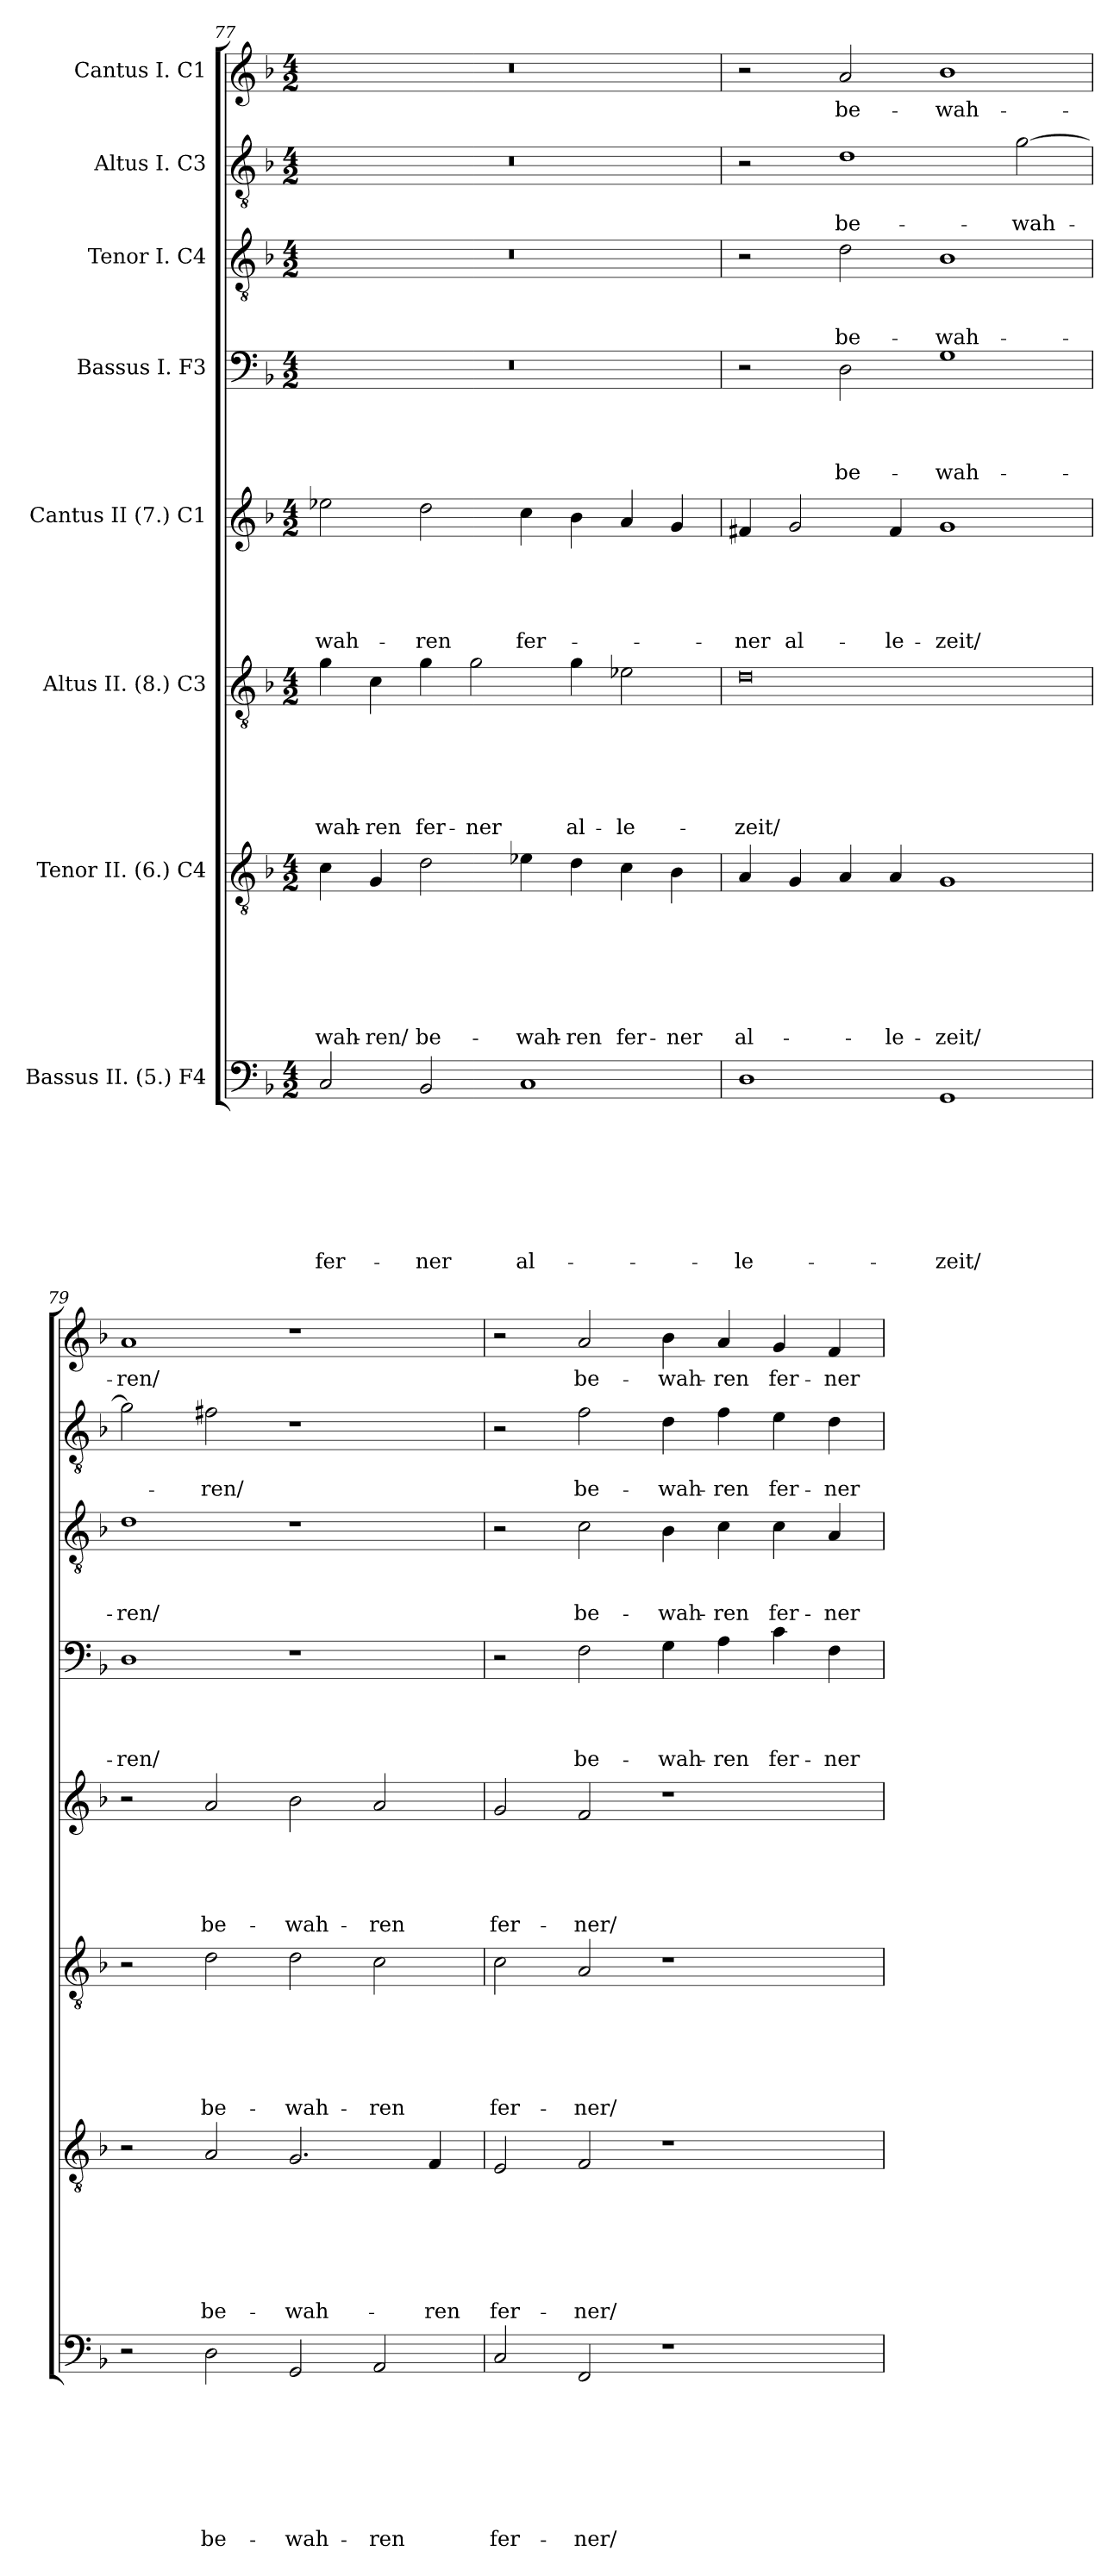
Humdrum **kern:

**kern	**text	**text	**text	**text	**text	**text	**text	**text	**kern	**text	**text	**text	**text	**text	**text	**text	**kern	**text	**text	**text	**text	**text	**text	**kern	**text	**text	**text	**text	**text	**kern	**text	**text	**text	**text	**kern	**text	**text	**text	**kern	**text	**text	**kern	**text
*part8	*part8	*part8	*part8	*part8	*part8	*part8	*part8	*part8	*part7	*part7	*part7	*part7	*part7	*part7	*part7	*part7	*part6	*part6	*part6	*part6	*part6	*part6	*part6	*part5	*part5	*part5	*part5	*part5	*part5	*part4	*part4	*part4	*part4	*part4	*part3	*part3	*part3	*part3	*part2	*part2	*part2	*part1	*part1
*staff8	*staff8	*staff8	*staff8	*staff8	*staff8	*staff8	*staff8	*staff8	*staff7	*staff7	*staff7	*staff7	*staff7	*staff7	*staff7	*staff7	*staff6	*staff6	*staff6	*staff6	*staff6	*staff6	*staff6	*staff5	*staff5	*staff5	*staff5	*staff5	*staff5	*staff4	*staff4	*staff4	*staff4	*staff4	*staff3	*staff3	*staff3	*staff3	*staff2	*staff2	*staff2	*staff1	*staff1
*I"Bassus II. (5.) F4	*	*	*	*	*	*	*	*	*I"Tenor II. (6.) C4	*	*	*	*	*	*	*	*I"Altus II. (8.) C3	*	*	*	*	*	*	*I"Cantus  II (7.) C1	*	*	*	*	*	*I"Bassus I. F3	*	*	*	*	*I"Tenor I.  C4	*	*	*	*I"Altus I. C3	*	*	*I"Cantus I. C1	*
!!LO:PB:g=z
*clefF4	*	*	*	*	*	*	*	*	*clefGv2	*	*	*	*	*	*	*	*clefGv2	*	*	*	*	*	*	*clefG2	*	*	*	*	*	*clefF4	*	*	*	*	*clefGv2	*	*	*	*clefGv2	*	*	*clefG2	*
*k[b-]	*	*	*	*	*	*	*	*	*k[b-]	*	*	*	*	*	*	*	*k[b-]	*	*	*	*	*	*	*k[b-]	*	*	*	*	*	*k[b-]	*	*	*	*	*k[b-]	*	*	*	*k[b-]	*	*	*k[b-]	*
*F:	*	*	*	*	*	*	*	*	*F:	*	*	*	*	*	*	*	*F:	*	*	*	*	*	*	*F:	*	*	*	*	*	*F:	*	*	*	*	*F:	*	*	*	*F:	*	*	*F:	*
*M4/2	*	*	*	*	*	*	*	*	*M4/2	*	*	*	*	*	*	*	*M4/2	*	*	*	*	*	*	*M4/2	*	*	*	*	*	*M4/2	*	*	*	*	*M4/2	*	*	*	*M4/2	*	*	*M4/2	*
=77	=77	=77	=77	=77	=77	=77	=77	=77	=77	=77	=77	=77	=77	=77	=77	=77	=77	=77	=77	=77	=77	=77	=77	=77	=77	=77	=77	=77	=77	=77	=77	=77	=77	=77	=77	=77	=77	=77	=77	=77	=77	=77	=77
!	!	!	!	!	!	!	!	!LO:LY:b	!	!	!	!	!	!	!	!LO:LY:b	!	!	!	!	!	!	!LO:LY:b	!	!	!	!	!	!LO:LY:b	!	!	!	!	!	!	!	!	!	!	!	!	!	!
2C/	.	.	.	.	.	.	.	fer-	4c\	.	.	.	.	.	.	-wah-	4g\	.	.	.	.	.	-wah-	2ee-X\	.	.	.	.	-wah-	0r	.	.	.	.	0r	.	.	.	0r	.	.	0r	.
!	!	!	!	!	!	!	!	!	!	!	!	!	!	!	!	!LO:LY:b	!	!	!	!	!	!	!LO:LY:b	!	!	!	!	!	!	!	!	!	!	!	!	!	!	!	!	!	!	!	!
.	.	.	.	.	.	.	.	.	4G/	.	.	.	.	.	.	-ren/	4c\	.	.	.	.	.	-ren	.	.	.	.	.	.	.	.	.	.	.	.	.	.	.	.	.	.	.	.
!	!	!	!	!	!	!	!	!LO:LY:b	!	!	!	!	!	!	!	!LO:LY:b	!	!	!	!	!	!	!LO:LY:b	!	!	!	!	!	!LO:LY:b	!	!	!	!	!	!	!	!	!	!	!	!	!	!
2BB-/	.	.	.	.	.	.	.	-ner	2d\	.	.	.	.	.	.	be-	4g\	.	.	.	.	.	fer-	2dd\	.	.	.	.	-ren	.	.	.	.	.	.	.	.	.	.	.	.	.	.
!	!	!	!	!	!	!	!	!	!	!	!	!	!	!	!	!	!	!	!	!	!	!	!LO:LY:b	!	!	!	!	!	!	!	!	!	!	!	!	!	!	!	!	!	!	!	!
.	.	.	.	.	.	.	.	.	.	.	.	.	.	.	.	.	2g\	.	.	.	.	.	-ner	.	.	.	.	.	.	.	.	.	.	.	.	.	.	.	.	.	.	.	.
!	!	!	!	!	!	!	!	!LO:LY:b	!	!	!	!	!	!	!	!LO:LY:b	!	!	!	!	!	!	!	!	!	!	!	!	!LO:LY:b	!	!	!	!	!	!	!	!	!	!	!	!	!	!
1C	.	.	.	.	.	.	.	al-	4e-X\	.	.	.	.	.	.	-wah-	.	.	.	.	.	.	.	4cc\	.	.	.	.	fer-	.	.	.	.	.	.	.	.	.	.	.	.	.	.
!	!	!	!	!	!	!	!	!	!	!	!	!	!	!	!	!LO:LY:b	!	!	!	!	!	!	!LO:LY:b	!	!	!	!	!	!	!	!	!	!	!	!	!	!	!	!	!	!	!	!
.	.	.	.	.	.	.	.	.	4d\	.	.	.	.	.	.	-ren	4g\	.	.	.	.	.	al-	4b-\	.	.	.	.	.	.	.	.	.	.	.	.	.	.	.	.	.	.	.
!	!	!	!	!	!	!	!	!	!	!	!	!	!	!	!	!LO:LY:b	!	!	!	!	!	!	!LO:LY:b	!	!	!	!	!	!	!	!	!	!	!	!	!	!	!	!	!	!	!	!
.	.	.	.	.	.	.	.	.	4c\	.	.	.	.	.	.	fer-	2e-X\	.	.	.	.	.	-le-	4a/	.	.	.	.	.	.	.	.	.	.	.	.	.	.	.	.	.	.	.
!	!	!	!	!	!	!	!	!	!	!	!	!	!	!	!	!LO:LY:b	!	!	!	!	!	!	!	!	!	!	!	!	!	!	!	!	!	!	!	!	!	!	!	!	!	!	!
.	.	.	.	.	.	.	.	.	4B-\	.	.	.	.	.	.	-ner	.	.	.	.	.	.	.	4g/	.	.	.	.	.	.	.	.	.	.	.	.	.	.	.	.	.	.	.
=78	=78	=78	=78	=78	=78	=78	=78	=78	=78	=78	=78	=78	=78	=78	=78	=78	=78	=78	=78	=78	=78	=78	=78	=78	=78	=78	=78	=78	=78	=78	=78	=78	=78	=78	=78	=78	=78	=78	=78	=78	=78	=78	=78
!	!	!	!	!	!	!	!	!LO:LY:b	!	!	!	!	!	!	!	!LO:LY:b	!	!	!	!	!	!	!LO:LY:b	!	!	!	!	!	!LO:LY:b	!	!	!	!	!	!	!	!	!	!	!	!	!	!
1D	.	.	.	.	.	.	.	-le-	4A/	.	.	.	.	.	.	al-	0d	.	.	.	.	.	-zeit/	4f#X/	.	.	.	.	-ner	2r	.	.	.	.	2r	.	.	.	2r	.	.	2r	.
!	!	!	!	!	!	!	!	!	!	!	!	!	!	!	!	!	!	!	!	!	!	!	!	!	!	!	!	!	!LO:LY:b	!	!	!	!	!	!	!	!	!	!	!	!	!	!
.	.	.	.	.	.	.	.	.	4G/	.	.	.	.	.	.	.	.	.	.	.	.	.	.	2g/	.	.	.	.	al-	.	.	.	.	.	.	.	.	.	.	.	.	.	.
!	!	!	!	!	!	!	!	!	!	!	!	!	!	!	!	!	!	!	!	!	!	!	!	!	!	!	!	!	!	!	!	!	!	!LO:LY:b	!	!	!	!LO:LY:b	!	!	!LO:LY:b	!	!LO:LY:b
.	.	.	.	.	.	.	.	.	4A/	.	.	.	.	.	.	.	.	.	.	.	.	.	.	.	.	.	.	.	.	2D\	.	.	.	be-	2d\	.	.	be-	1d	.	be-	2a/	be-
!	!	!	!	!	!	!	!	!	!	!	!	!	!	!	!	!LO:LY:b	!	!	!	!	!	!	!	!	!	!	!	!	!LO:LY:b	!	!	!	!	!	!	!	!	!	!	!	!	!	!
.	.	.	.	.	.	.	.	.	4A/	.	.	.	.	.	.	-le-	.	.	.	.	.	.	.	4f#/	.	.	.	.	-le-	.	.	.	.	.	.	.	.	.	.	.	.	.	.
!	!	!	!	!	!	!	!	!LO:LY:b	!	!	!	!	!	!	!	!LO:LY:b	!	!	!	!	!	!	!	!	!	!	!	!	!LO:LY:b	!	!	!	!	!LO:LY:b	!	!	!	!LO:LY:b	!	!	!	!	!LO:LY:b
1GG	.	.	.	.	.	.	.	-zeit/	1G	.	.	.	.	.	.	-zeit/	.	.	.	.	.	.	.	1g	.	.	.	.	-zeit/	1G	.	.	.	-wah-	1B-	.	.	-wah-	.	.	.	1b-	-wah-
!	!	!	!	!	!	!	!	!	!	!	!	!	!	!	!	!	!	!	!	!	!	!	!	!	!	!	!	!	!	!	!	!	!	!	!	!	!	!	!	!	!LO:LY:b	!	!
.	.	.	.	.	.	.	.	.	.	.	.	.	.	.	.	.	.	.	.	.	.	.	.	.	.	.	.	.	.	.	.	.	.	.	.	.	.	.	[2g\	.	-wah-	.	.
=79	=79	=79	=79	=79	=79	=79	=79	=79	=79	=79	=79	=79	=79	=79	=79	=79	=79	=79	=79	=79	=79	=79	=79	=79	=79	=79	=79	=79	=79	=79	=79	=79	=79	=79	=79	=79	=79	=79	=79	=79	=79	=79	=79
!	!	!	!	!	!	!	!	!	!	!	!	!	!	!	!	!	!	!	!	!	!	!	!	!	!	!	!	!	!	!	!	!	!	!LO:LY:b	!	!	!	!LO:LY:b	!	!	!	!	!LO:LY:b
2r	.	.	.	.	.	.	.	.	2r	.	.	.	.	.	.	.	2r	.	.	.	.	.	.	2r	.	.	.	.	.	1D	.	.	.	-ren/	1d	.	.	-ren/	2g\]	.	.	1a	-ren/
!	!	!	!	!	!	!	!	!LO:LY:b	!	!	!	!	!	!	!	!LO:LY:b	!	!	!	!	!	!	!LO:LY:b	!	!	!	!	!	!LO:LY:b	!	!	!	!	!	!	!	!	!	!	!	!LO:LY:b	!	!
2D\	.	.	.	.	.	.	.	be-	2A/	.	.	.	.	.	.	be-	2d\	.	.	.	.	.	be-	2a/	.	.	.	.	be-	.	.	.	.	.	.	.	.	.	2f#X\	.	-ren/	.	.
!	!	!	!	!	!	!	!	!LO:LY:b	!	!	!	!	!	!	!	!LO:LY:b	!	!	!	!	!	!	!LO:LY:b	!	!	!	!	!	!LO:LY:b	!	!	!	!	!	!	!	!	!	!	!	!	!	!
2GG/	.	.	.	.	.	.	.	-wah-	2.G/	.	.	.	.	.	.	-wah-	2d\	.	.	.	.	.	-wah-	2b-\	.	.	.	.	-wah-	1r	.	.	.	.	1r	.	.	.	1r	.	.	1r	.
!	!	!	!	!	!	!	!	!LO:LY:b	!	!	!	!	!	!	!	!	!	!	!	!	!	!	!LO:LY:b	!	!	!	!	!	!LO:LY:b	!	!	!	!	!	!	!	!	!	!	!	!	!	!
2AA/	.	.	.	.	.	.	.	-ren	.	.	.	.	.	.	.	.	2c\	.	.	.	.	.	-ren	2a/	.	.	.	.	-ren	.	.	.	.	.	.	.	.	.	.	.	.	.	.
!	!	!	!	!	!	!	!	!	!	!	!	!	!	!	!	!LO:LY:b	!	!	!	!	!	!	!	!	!	!	!	!	!	!	!	!	!	!	!	!	!	!	!	!	!	!	!
.	.	.	.	.	.	.	.	.	4F/	.	.	.	.	.	.	-ren	.	.	.	.	.	.	.	.	.	.	.	.	.	.	.	.	.	.	.	.	.	.	.	.	.	.	.
=80	=80	=80	=80	=80	=80	=80	=80	=80	=80	=80	=80	=80	=80	=80	=80	=80	=80	=80	=80	=80	=80	=80	=80	=80	=80	=80	=80	=80	=80	=80	=80	=80	=80	=80	=80	=80	=80	=80	=80	=80	=80	=80	=80
!	!	!	!	!	!	!	!	!LO:LY:b	!	!	!	!	!	!	!	!LO:LY:b	!	!	!	!	!	!	!LO:LY:b	!	!	!	!	!	!LO:LY:b	!	!	!	!	!	!	!	!	!	!	!	!	!	!
2C/	.	.	.	.	.	.	.	fer-	2E/	.	.	.	.	.	.	fer-	2c\	.	.	.	.	.	fer-	2g/	.	.	.	.	fer-	2r	.	.	.	.	2r	.	.	.	2r	.	.	2r	.
!	!	!	!	!	!	!	!	!LO:LY:b	!	!	!	!	!	!	!	!LO:LY:b	!	!	!	!	!	!	!LO:LY:b	!	!	!	!	!	!LO:LY:b	!	!	!	!	!LO:LY:b	!	!	!	!LO:LY:b	!	!	!LO:LY:b	!	!LO:LY:b
2FF/	.	.	.	.	.	.	.	-ner/	2F/	.	.	.	.	.	.	-ner/	2A/	.	.	.	.	.	-ner/	2f/	.	.	.	.	-ner/	2F\	.	.	.	be-	2c\	.	.	be-	2f\	.	be-	2a/	be-
!	!	!	!	!	!	!	!	!	!	!	!	!	!	!	!	!	!	!	!	!	!	!	!	!	!	!	!	!	!	!	!	!	!	!LO:LY:b	!	!	!	!LO:LY:b	!	!	!LO:LY:b	!	!LO:LY:b
1r	.	.	.	.	.	.	.	.	1r	.	.	.	.	.	.	.	1r	.	.	.	.	.	.	1r	.	.	.	.	.	4G\	.	.	.	-wah-	4B-\	.	.	-wah-	4d\	.	-wah-	4b-\	-wah-
!	!	!	!	!	!	!	!	!	!	!	!	!	!	!	!	!	!	!	!	!	!	!	!	!	!	!	!	!	!	!	!	!	!	!LO:LY:b	!	!	!	!LO:LY:b	!	!	!LO:LY:b	!	!LO:LY:b
.	.	.	.	.	.	.	.	.	.	.	.	.	.	.	.	.	.	.	.	.	.	.	.	.	.	.	.	.	.	4A\	.	.	.	-ren	4c\	.	.	-ren	4f\	.	-ren	4a/	-ren
!	!	!	!	!	!	!	!	!	!	!	!	!	!	!	!	!	!	!	!	!	!	!	!	!	!	!	!	!	!	!	!	!	!	!LO:LY:b	!	!	!	!LO:LY:b	!	!	!LO:LY:b	!	!LO:LY:b
.	.	.	.	.	.	.	.	.	.	.	.	.	.	.	.	.	.	.	.	.	.	.	.	.	.	.	.	.	.	4c\	.	.	.	fer-	4c\	.	.	fer-	4e\	.	fer-	4g/	fer-
!	!	!	!	!	!	!	!	!	!	!	!	!	!	!	!	!	!	!	!	!	!	!	!	!	!	!	!	!	!	!	!	!	!	!LO:LY:b	!	!	!	!LO:LY:b	!	!	!LO:LY:b	!	!LO:LY:b
.	.	.	.	.	.	.	.	.	.	.	.	.	.	.	.	.	.	.	.	.	.	.	.	.	.	.	.	.	.	4F\	.	.	.	-ner	4A/	.	.	-ner	4d\	.	-ner	4f/	-ner
=	=	=	=	=	=	=	=	=	=	=	=	=	=	=	=	=	=	=	=	=	=	=	=	=	=	=	=	=	=	=	=	=	=	=	=	=	=	=	=	=	=	=	=
*-	*-	*-	*-	*-	*-	*-	*-	*-	*-	*-	*-	*-	*-	*-	*-	*-	*-	*-	*-	*-	*-	*-	*-	*-	*-	*-	*-	*-	*-	*-	*-	*-	*-	*-	*-	*-	*-	*-	*-	*-	*-	*-	*-
